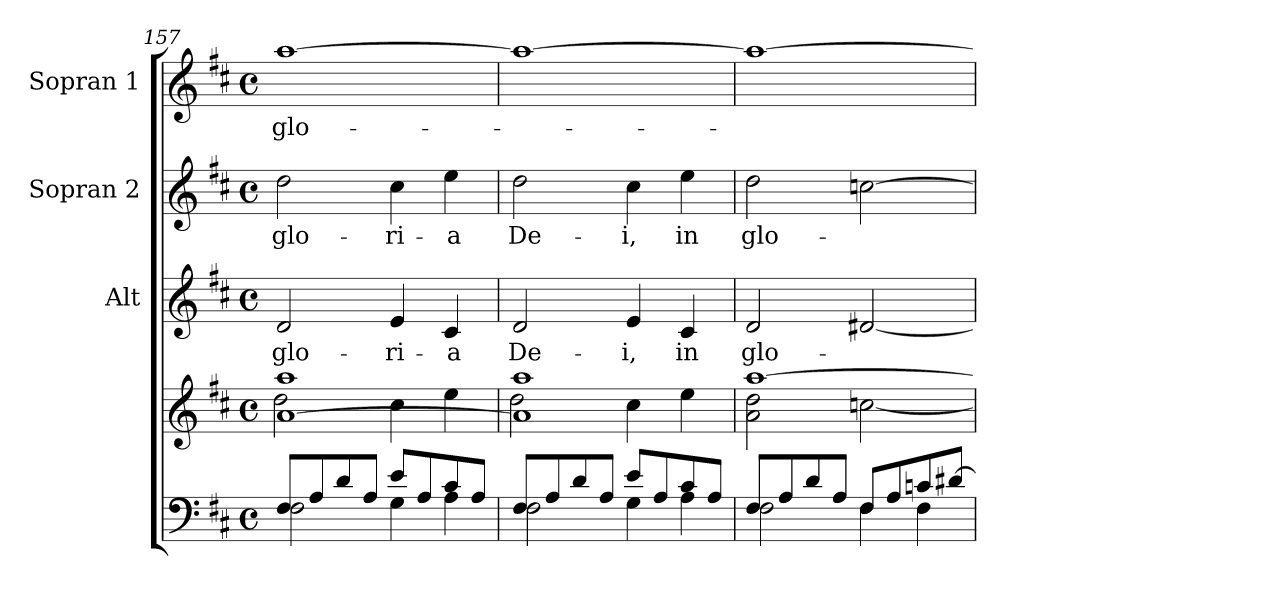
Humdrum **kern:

**kern	**kern	**kern	**text	**kern	**text	**kern	**text
*part4	*part4	*part3	*part3	*part2	*part2	*part1	*part1
*staff5	*staff4	*staff3	*staff3	*staff2	*staff2	*staff1	*staff1
*	*	*I"Alt	*	*I"Sopran 2	*	*I"Sopran 1	*
*	*	*I'A.	*	*I'S. 2	*	*I'S. 1	*
!!LO:LB:g=z
*clefF4	*clefG2	*clefG2	*	*clefG2	*	*clefG2	*
*k[f#c#]	*k[f#c#]	*k[f#c#]	*	*k[f#c#]	*	*k[f#c#]	*
*D:	*D:	*D:	*	*D:	*	*D:	*
*M4/4	*M4/4	*M4/4	*	*M4/4	*	*M4/4	*
*met(c)	*met(c)	*met(c)	*	*met(c)	*	*met(c)	*
=157	=157	=157	=157	=157	=157	=157	=157
*^	*^	*	*	*	*	*	*
!	!	!	!	!	!LO:LY:b	!	!LO:LY:b	!	!LO:LY:b
8F#/L	2F#\	[<1a 1aa	2dd\	2d/	glo-	2dd\	glo-	[1aa	glo-
8A/	.	.	.	.	.	.	.	.	.
8d/	.	.	.	.	.	.	.	.	.
8A/J	.	.	.	.	.	.	.	.	.
!	!	!	!	!	!LO:LY:b	!	!LO:LY:b	!	!
8e/L	4G\	.	4cc#\	4e/	-ri-	4cc#\	-ri-	.	.
8A/	.	.	.	.	.	.	.	.	.
!	!	!	!	!	!LO:LY:b	!	!LO:LY:b	!	!
8c#/	4A\	.	4ee\	4c#/	-a	4ee\	-a	.	.
8A/J	.	.	.	.	.	.	.	.	.
=158	=158	=158	=158	=158	=158	=158	=158	=158	=158
!	!	!	!	!	!LO:LY:b	!	!LO:LY:b	!	!
8F#/L	2F#\	1a] 1aa	2dd\	2d/	De-	2dd\	De-	1aa_	.
8A/	.	.	.	.	.	.	.	.	.
8d/	.	.	.	.	.	.	.	.	.
8A/J	.	.	.	.	.	.	.	.	.
!	!	!	!	!	!LO:LY:b	!	!LO:LY:b	!	!
8e/L	4G\	.	4cc#\	4e/	-i,	4cc#\	-i,	.	.
8A/	.	.	.	.	.	.	.	.	.
!	!	!	!	!	!LO:LY:b	!	!LO:LY:b	!	!
8c#/	4A\	.	4ee\	4c#/	in	4ee\	in	.	.
8A/J	.	.	.	.	.	.	.	.	.
=159	=159	=159	=159	=159	=159	=159	=159	=159	=159
!	!	!	!	!	!LO:LY:b	!	!LO:LY:b	!	!
8F#/L	2F#\	[>1aa	2a\ 2dd\	2d/	glo-	2dd\	glo-	1aa_	.
8A/	.	.	.	.	.	.	.	.	.
8d/	.	.	.	.	.	.	.	.	.
8A/J	.	.	.	.	.	.	.	.	.
8F#/L	4F#\	.	[<2ccn\	[2d#X/	.	[2ccn\	.	.	.
8A/	.	.	.	.	.	.	.	.	.
8cn/	4F#\	.	.	.	.	.	.	.	.
[>8d#X/J	.	.	.	.	.	.	.	.	.
*v	*v	*	*	*	*	*	*	*	*
*	*v	*v	*	*	*	*	*	*
=	=	=	=	=	=	=	=
*-	*-	*-	*-	*-	*-	*-	*-
